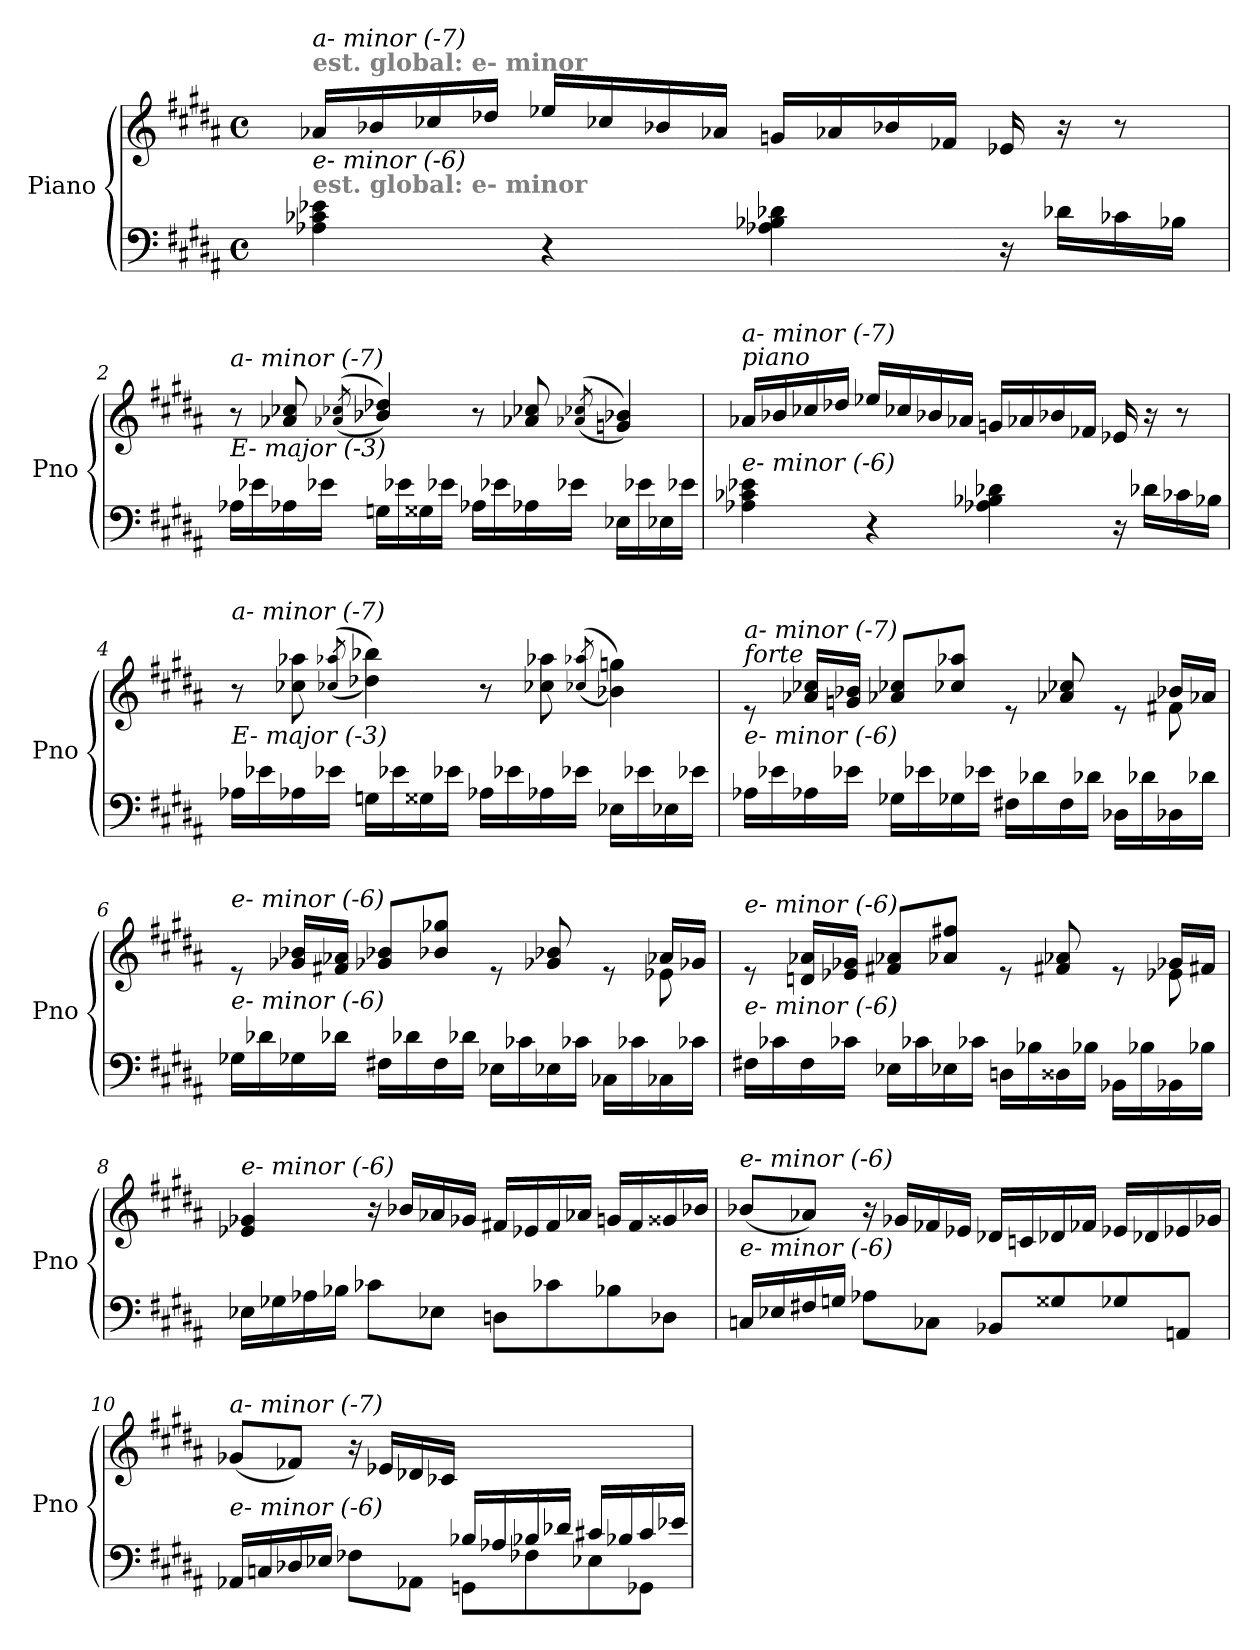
**kern	**kern
*part1	*part1
*staff2	*staff1
*I"Piano	*
*I'Pno	*
*clefF4	*clefG2
*k[f#c#g#d#a#]	*k[f#c#g#d#a#]
*M4/4	*M4/4
*met(c)	*met(c)
=1	=1
!	!LO:TX:a:B:color=#808080:t=est. global&colon; e- minor
!	!LO:TX:i:t=a- minor (-7)
!LO:TX:a:B:color=#808080:t=est. global&colon; e- minor	!
!LO:TX:i:t=e- minor (-6)	!
4A-Xi\ 4c-Xi\ 4e-Xi\	16a-Xi/LL
.	16b-Xi/
.	16cc-Xi/
.	16dd-Xi/JJ
4r	16ee-Xi/LL
.	16cc-Xi/
.	16b-Xi/
.	16a-Xi/JJ
4A-Xi\ 4B-Xi\ 4d-Xi\	16gni/LL
.	16a-Xi/
.	16b-Xi/
.	16f-Xi/JJ
16r	16e-Xi/
16d-Xi\LL	16r
16c-Xi\	8r
16B-Xi\JJ	.
=2	=2
!	!LO:TX:i:t=a- minor (-7)
!LO:TX:i:t=E- major (-3)	!
16A-Xi\LL	8r
16e-Xi\	.
16A-Xi\	8a-Xi/ 8cc-Xi/
16e-Xi\JJ	.
.	(>(8qa-Xi/ 8qcc-Xi/
16Gni\LL	4b-Xi/ 4dd-Xi/))
16e-Xi\	.
16G##i\	.
16e-Xi\JJ	.
16A-Xi\LL	8r
16e-Xi\	.
16A-Xi\	8a-Xi/ 8cc-Xi/
16e-Xi\JJ	.
.	((>8qa-Xi/ 8qcc-Xi/
16E-Xi\LL	4gni/ 4b-Xi/))
16e-Xi\	.
16E-Xi\	.
16e-Xi\JJ	.
=3	=3
!	!LO:TX:a:i:t=piano
!	!LO:TX:i:t=a- minor (-7)
!LO:TX:i:t=e- minor (-6)	!
4A-Xi\ 4c-Xi\ 4e-Xi\	16a-Xi/LL
.	16b-Xi/
.	16cc-Xi/
.	16dd-Xi/JJ
4r	16ee-Xi/LL
.	16cc-Xi/
.	16b-Xi/
.	16a-Xi/JJ
4A-Xi\ 4B-Xi\ 4d-Xi\	16gni/LL
.	16a-Xi/
.	16b-Xi/
.	16f-Xi/JJ
16r	16e-Xi/
16d-Xi\LL	16r
16c-Xi\	8r
16B-Xi\JJ	.
!!LO:LB:g=z
=4	=4
!	!LO:TX:i:t=a- minor (-7)
!LO:TX:i:t=E- major (-3)	!
16A-Xi\LL	8r
16e-Xi\	.
16A-Xi\	8cc-Xi\ 8aa-Xi\
16e-Xi\JJ	.
.	((>8qcc-Xi/ 8qaa-Xi/
16Gni\LL	4dd-Xi\ 4bb-Xi\))
16e-Xi\	.
16G##i\	.
16e-Xi\JJ	.
16A-Xi\LL	8r
16e-Xi\	.
16A-Xi\	8cc-Xi\ 8aa-Xi\
16e-Xi\JJ	.
.	((>8qcc-Xi/ 8qaa-Xi/
16E-Xi\LL	4b-Xi\ 4ggni\))
16e-Xi\	.
16E-Xi\	.
16e-Xi\JJ	.
=5	=5
*^	*^
!	!	!LO:TX:a:i:t=forte	!
!	!	!LO:TX:i:t=a- minor (-7)	!
!LO:TX:i:t=e- minor (-6)	!	!	!
2..ryy	16A-Xi\LL	8re	2..ryy
.	16e-Xi\	.	.
.	16A-Xi\	16a-Xi/ 16cc-Xi/LL	.
.	16e-Xi\JJ	16gni/ 16b-Xi/JJ	.
.	16G-Xi\LL	8a-Xi/ 8cc-Xi/L	.
.	16e-Xi\	.	.
.	16G-Xi\	8cc-Xi/ 8aa-Xi/J	.
.	16e-Xi\JJ	.	.
.	16F#Xi\LL	8re	.
.	16d-Xi\	.	.
.	16F#i\	8a-Xi/ 8cc-Xi/	.
.	16d-Xi\JJ	.	.
.	16D-Xi\LL	8re	.
.	16d-Xi\	.	.
8ryy	16D-Xi\	16b-Xi/LL	8f#Xi\
.	16d-Xi\JJ	16a-Xi/JJ	.
=6	=6	=6	=6
!	!	!LO:TX:i:t=e- minor (-6)	!
!LO:TX:i:t=e- minor (-6)	!	!	!
2..ryy	16G-Xi\LL	8re	2..ryy
.	16d-Xi\	.	.
.	16G-Xi\	16g-Xi/ 16b-Xi/LL	.
.	16d-Xi\JJ	16f#Xi/ 16a-Xi/JJ	.
.	16F#Xi\LL	8g-Xi/ 8b-Xi/L	.
.	16d-Xi\	.	.
.	16F#i\	8b-Xi/ 8gg-Xi/J	.
.	16d-Xi\JJ	.	.
.	16E-Xi\LL	8re	.
.	16c-Xi\	.	.
.	16E-Xi\	8g-Xi/ 8b-Xi/	.
.	16c-Xi\JJ	.	.
.	16C-Xi\LL	8re	.
.	16c-Xi\	.	.
8ryy	16C-Xi\	16a-Xi/LL	8e-Xi\
.	16c-Xi\JJ	16g-Xi/JJ	.
!!LO:LB:g=z	!!
=7	=7	=7	=7
!	!	!LO:TX:i:t=e- minor (-6)	!
!LO:TX:i:t=e- minor (-6)	!	!	!
2..ryy	16F#Xi\LL	8re	2..ryy
.	16c-Xi\	.	.
.	16F#i\	16dni/ 16a-Xi/LL	.
.	16c-Xi\JJ	16e-Xi/ 16g-Xi/JJ	.
.	16E-Xi\LL	8f#Xi/ 8a-Xi/L	.
.	16c-Xi\	.	.
.	16E-Xi\	8a-Xi/ 8ff#Xi/J	.
.	16c-Xi\JJ	.	.
.	16Dni\LL	8re	.
.	16B-Xi\	.	.
.	16D##i\	8f#Xi/ 8a-Xi/	.
.	16B-Xi\JJ	.	.
.	16BB-Xi\LL	8re	.
.	16B-Xi\	.	.
8ryy	16BB-Xi\	16g-Xi/LL	8e-Xi\
.	16B-Xi\JJ	16f#Xi/JJ	.
*	*	*v	*v
=8	=8	=8
!	!	!LO:TX:i:t=e- minor (-6)
!LO:TX:i:t=e- minor (-6)	!	!
*v	*v	*
16E-Xi\LL	4e-Xi/ 4g-Xi/
16G-Xi\	.
16A-Xi\	.
16B-Xi\JJ	.
8c-Xi\L	16r
.	16b-Xi/LL
8E-Xi\J	16a-Xi/
.	16g-Xi/JJ
8Dni\L	16f#Xi/LL
.	16e-Xi/
8c-Xi\	16f#i/
.	16a-Xi/JJ
8B-Xi\	16gni/LL
.	16f#i/
8D-Xi\J	16g##i/
.	16b-Xi/JJ
=9	=9
!	!LO:TX:i:t=e- minor (-6)
!LO:TX:i:t=e- minor (-6)	!
16Cni/LL	(8b-Xi/L
16E-Xi/	.
16F#Xi/	8a-Xi/J)
16Gni/JJ	.
8A-Xi\L	16r
.	16g-Xi/LL
8C-Xi\J	16f-Xi/
.	16e-Xi/JJ
8BB-Xi/L	16d-Xi/LL
.	16cni/
8G##Xi/	16d-Xi/
.	16f-Xi/JJ
8G-Xi/	16e-Xi/LL
.	16d-Xi/
8AAn/J	16e-Xi/
.	16g-Xi/JJ
!!LO:LB:g=z
=10	=10
*^	*
!	!	!LO:TX:i:t=a- minor (-7)
!LO:TX:i:t=e- minor (-6)	!	!
2ryy	16AA-Xi/LL	(8g-Xi/L
.	16Cni/	.
.	16D-Xi/	8f-Xi/J)
.	16E-Xi/JJ	.
.	8F-Xi\L	16r
.	.	16e-Xi/LL
.	8AA-Xi\J	16d-Xi/
.	.	16c-Xi/JJ
16B-Xi/LL	8GGni\L	2ryy
16A-Xi/	.	.
16B-Xi/	8F-Xi\	.
16d-Xi/JJ	.	.
16c#Xi/LL	8E-Xi\	.
16B-Xi/	.	.
16c#i/	8GG-Xi\J	.
16e-Xi/JJ	.	.
*v	*v	*
=	=
*-	*-
